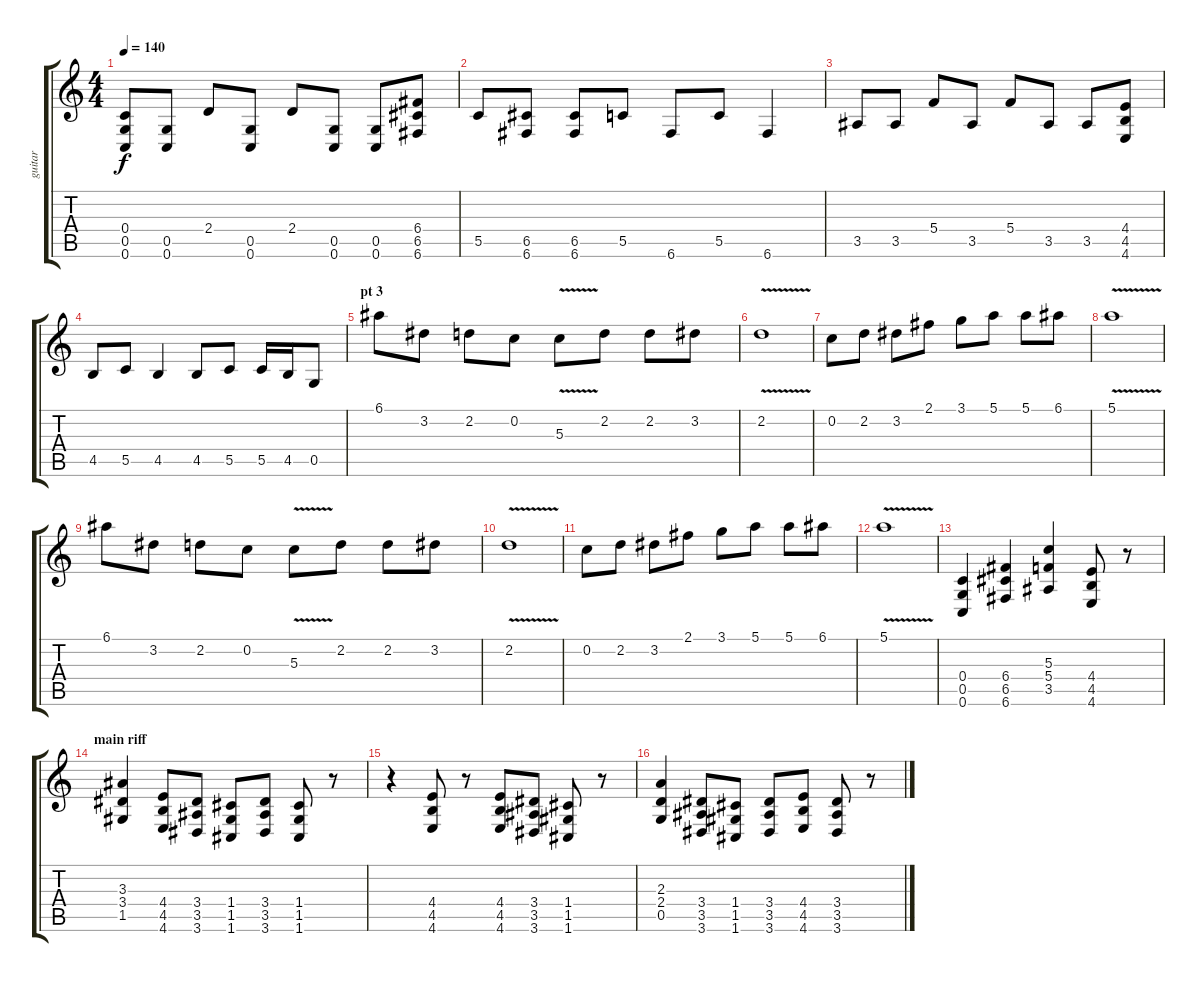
\track ("guitar" "guitar") {instrument distortionguitar}
\staff {score tabs}
\tuning (E4 C4 G3 C3 G2 C2) {hide}
\ts (4 4)
\tempo 140
\clef g2
\ks c
(0.4 0.5 0.6).8{dy f} (0.5 0.6).8 2.4.8 (0.5 0.6).8 2.4.8 (0.5 0.6).8 (0.5 0.6).8 (6.4 6.5 6.6).8 |
5.5.8 (6.5 6.6).8 (6.5 6.6).8 5.5.8 6.6.8 5.5.8 6.6.4 |
3.5.8 3.5.8 5.4.8 3.5.8 5.4.8 3.5.8 3.5.8 (4.4 4.5 4.6).8 |
4.5.8 5.5.8 4.5.4 4.5.8 5.5.8 5.5.16 4.5.16 0.5.8 |
\section ("" "pt 3")
6.1.8 3.2.8 2.2.8 0.2.8 5.3{v}.8 2.2.8 2.2.8 3.2.8 |
2.2{v}.1 |
0.2.8 2.2.8 3.2.8 2.1.8 3.1.8 5.1.8 5.1.8 6.1.8 |
5.1{v}.1 |
6.1.8 3.2.8 2.2.8 0.2.8 5.3{v}.8 2.2.8 2.2.8 3.2.8 |
2.2{v}.1 |
0.2.8 2.2.8 3.2.8 2.1.8 3.1.8 5.1.8 5.1.8 6.1.8 |
5.1{v}.1 |
\section ("" "")
(0.4 0.5 0.6).4 (6.4 6.5 6.6).4 (5.3 5.4 3.5).4 (4.4 4.5 4.6).8 r.8 |
\section ("" "main riff")
(3.3 3.4 1.5).4 (4.4 4.5 4.6).8 (3.4 3.5 3.6).8 (1.4 1.5 1.6).8 (3.4 3.5 3.6).8 (1.4 1.5 1.6).8 r.8 |
r.4 (4.4 4.5 4.6).8 r.8 (4.4 4.5 4.6).8 (3.4 3.5 3.6).8 (1.4 1.5 1.6).8 r.8 |
(2.3 2.4 0.5).4 (3.4 3.5 3.6).8 (1.4 1.5 1.6).8 (3.4 3.5 3.6).8 (4.4 4.5 4.6).8 (3.4 3.5 3.6).8 r.8
